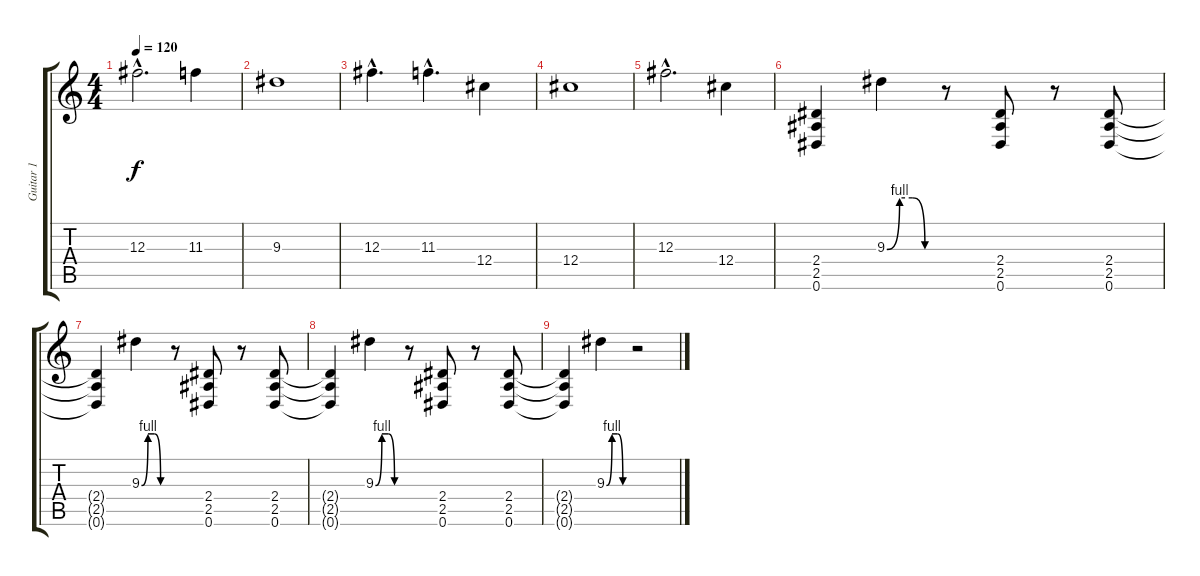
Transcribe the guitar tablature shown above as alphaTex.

\track ("Guitar 1" "Guitar 1") {instrument distortionguitar}
\staff {score tabs}
\tuning (Eb4 Bb3 Gb3 Db3 Ab2 Eb2) {hide}
\ts (4 4)
\tempo 120
\clef g2
\ks c
12.3{hac}.2{d dy f} 11.3.4 |
9.3.1 |
12.3{hac}.4{d} 11.3{hac}.4{d} 12.4.4 |
12.4.1 |
12.3{hac}.2{d} 12.4.4 |
(2.4 2.5 0.6).4 9.3{be (custom 0 0 15 4 30 4 45 0 60 0)}.4 r.8 (2.4 2.5 0.6).8 r.8 (2.4 2.5 0.6).8 |
(2.4{t} 2.5{t} 0.6{t}).4 9.3{be (custom 0 0 15 4 30 4 45 0 60 0)}.4 r.8 (2.4 2.5 0.6).8 r.8 (2.4 2.5 0.6).8 |
(2.4{t} 2.5{t} 0.6{t}).4 9.3{be (custom 0 0 15 4 30 4 45 0 60 0)}.4 r.8 (2.4 2.5 0.6).8 r.8 (2.4 2.5 0.6).8 |
(2.4{t} 2.5{t} 0.6{t}).4 9.3{be (custom 0 0 15 4 30 4 45 0 60 0)}.4 r.2
